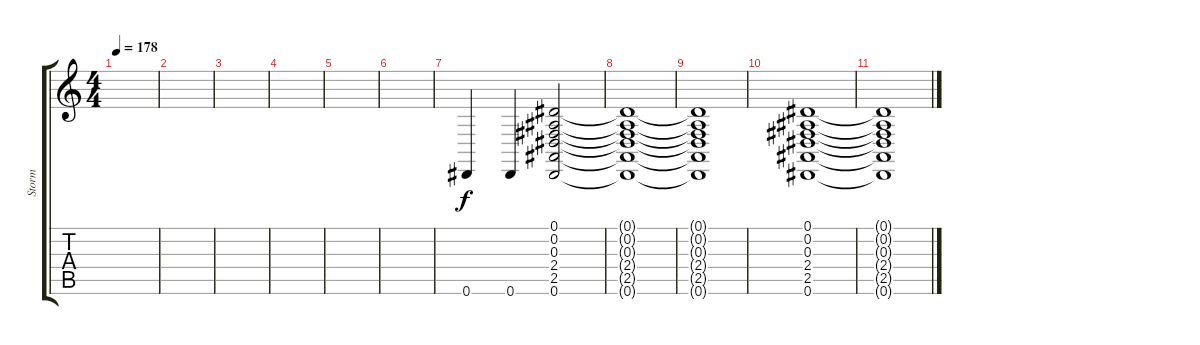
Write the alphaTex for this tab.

\track ("Storm" "Storm") {instrument helicopter}
\staff {score tabs}
\tuning (Eb4 Bb3 Gb3 Db3 Ab2 Eb2) {hide}
\ts (4 4)
\tempo 178
\clef g2
\ks c
|
|
|
|
|
|
0.6.4 0.6.4 (0.1 0.2 0.3 2.4 2.5 0.6).2 |
(0.1{t} 0.2{t} 0.3{t} 2.4{t} 2.5{t} 0.6{t}).1 |
(0.1{t} 0.2{t} 0.3{t} 2.4{t} 2.5{t} 0.6{t}).1 |
(0.1 0.2 0.3 2.4 2.5 0.6).1 |
(0.1{t} 0.2{t} 0.3{t} 2.4{t} 2.5{t} 0.6{t}).1
